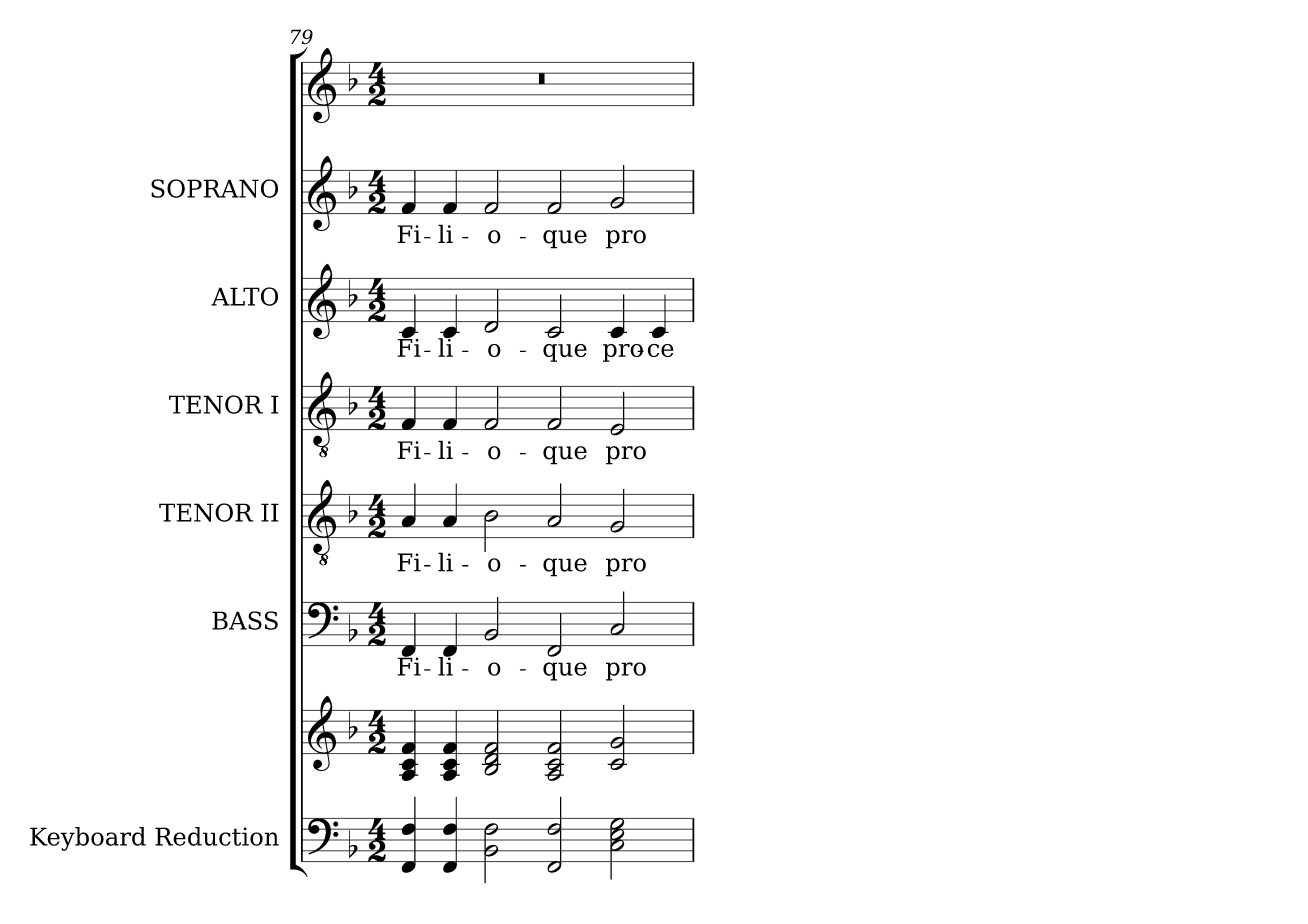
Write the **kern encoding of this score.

**kern	**kern	**kern	**text	**kern	**text	**kern	**text	**kern	**text	**kern	**text	**kern
*part7	*part7	*part6	*part6	*part5	*part5	*part4	*part4	*part3	*part3	*part2	*part2	*part1
*staff8	*staff7	*staff6	*staff6	*staff5	*staff5	*staff4	*staff4	*staff3	*staff3	*staff2	*staff2	*staff1
*I"Keyboard Reduction	*	*I"BASS	*	*I"TENOR II	*	*I"TENOR I	*	*I"ALTO	*	*I"SOPRANO	*	*
*I'Reduc.	*	*I'B.	*	*I'T. II	*	*I'T. I	*	*I'A.	*	*I'S.	*	*
!!LO:PB:g=z
*clefF4	*clefG2	*clefF4	*	*clefGv2	*	*clefGv2	*	*clefG2	*	*clefG2	*	*clefG2
*	*	*	*	*ITrd7c12	*	*ITrd7c12	*	*	*	*	*	*
*k[b-]	*k[b-]	*k[b-]	*	*k[b-]	*	*k[b-]	*	*k[b-]	*	*k[b-]	*	*k[b-]
*F:	*F:	*F:	*	*F:	*	*F:	*	*F:	*	*F:	*	*F:
*M4/2	*M4/2	*M4/2	*	*M4/2	*	*M4/2	*	*M4/2	*	*M4/2	*	*M4/2
=79	=79	=79	=79	=79	=79	=79	=79	=79	=79	=79	=79	=79
!	!	!	!LO:LY:b:color=#000000	!	!	!	!	!	!	!	!	!
!	!	!	!	!	!LO:LY:b:color=#000000	!	!	!	!	!	!	!
!	!	!	!	!	!	!	!LO:LY:b:color=#000000	!	!	!	!	!
!	!	!	!	!	!	!	!	!	!LO:LY:b:color=#000000	!	!	!
!	!	!	!	!	!	!	!	!	!	!	!LO:LY:b:color=#000000	!LO:N:vis=1
4FFi/ 4Fi	4Ai/ 4ci 4fi	4FFi/	Fi-	4AAi/	Fi-	4FFi/	Fi-	4ci/	Fi-	4fi/	Fi-	0r
!	!	!	!LO:LY:b:color=#000000	!	!	!	!	!	!	!	!	!
!	!	!	!	!	!LO:LY:b:color=#000000	!	!	!	!	!	!	!
!	!	!	!	!	!	!	!LO:LY:b:color=#000000	!	!	!	!	!
!	!	!	!	!	!	!	!	!	!LO:LY:b:color=#000000	!	!	!
!	!	!	!	!	!	!	!	!	!	!	!LO:LY:b:color=#000000	!
4FFi/ 4Fi	4Ai/ 4ci 4fi	4FFi/	-li-	4AAi/	-li-	4FFi/	-li-	4ci/	-li-	4fi/	-li-	.
!	!	!	!LO:LY:b:color=#000000	!	!	!	!	!	!	!	!	!
!	!	!	!	!	!LO:LY:b:color=#000000	!	!	!	!	!	!	!
!	!	!	!	!	!	!	!LO:LY:b:color=#000000	!	!	!	!	!
!	!	!	!	!	!	!	!	!	!LO:LY:b:color=#000000	!	!	!
!	!	!	!	!	!	!	!	!	!	!	!LO:LY:b:color=#000000	!
2BB-i\ 2Fi	2B-i/ 2di 2fi	2BB-i/	-o-	2BB-i\	-o-	2FFi/	-o-	2di/	-o-	2fi/	-o-	.
!	!	!	!LO:LY:b:color=#000000	!	!	!	!	!	!	!	!	!
!	!	!	!	!	!LO:LY:b:color=#000000	!	!	!	!	!	!	!
!	!	!	!	!	!	!	!LO:LY:b:color=#000000	!	!	!	!	!
!	!	!	!	!	!	!	!	!	!LO:LY:b:color=#000000	!	!	!
!	!	!	!	!	!	!	!	!	!	!	!LO:LY:b:color=#000000	!
2FFi/ 2Fi	2Ai/ 2ci 2fi	2FFi/	-que	2AAi/	-que	2FFi/	-que	2ci/	-que	2fi/	-que	.
!	!	!	!LO:LY:b:color=#000000	!	!	!	!	!	!	!	!	!
!	!	!	!	!	!LO:LY:b:color=#000000	!	!	!	!	!	!	!
!	!	!	!	!	!	!	!LO:LY:b:color=#000000	!	!	!	!	!
!	!	!	!	!	!	!	!	!	!LO:LY:b:color=#000000	!	!	!
!	!	!	!	!	!	!	!	!	!	!	!LO:LY:b:color=#000000	!
2Ci\ 2Ei 2Gi	2ci/ 2gi	2Ci/	pro-	2GGi/	pro-	2EEi/	pro-	4ci/	pro-	2gi/	pro-	.
!	!	!	!	!	!	!	!	!	!LO:LY:b:color=#000000	!	!	!
.	.	.	.	.	.	.	.	4ci/	-ce-	.	.	.
=	=	=	=	=	=	=	=	=	=	=	=	=
*-	*-	*-	*-	*-	*-	*-	*-	*-	*-	*-	*-	*-
